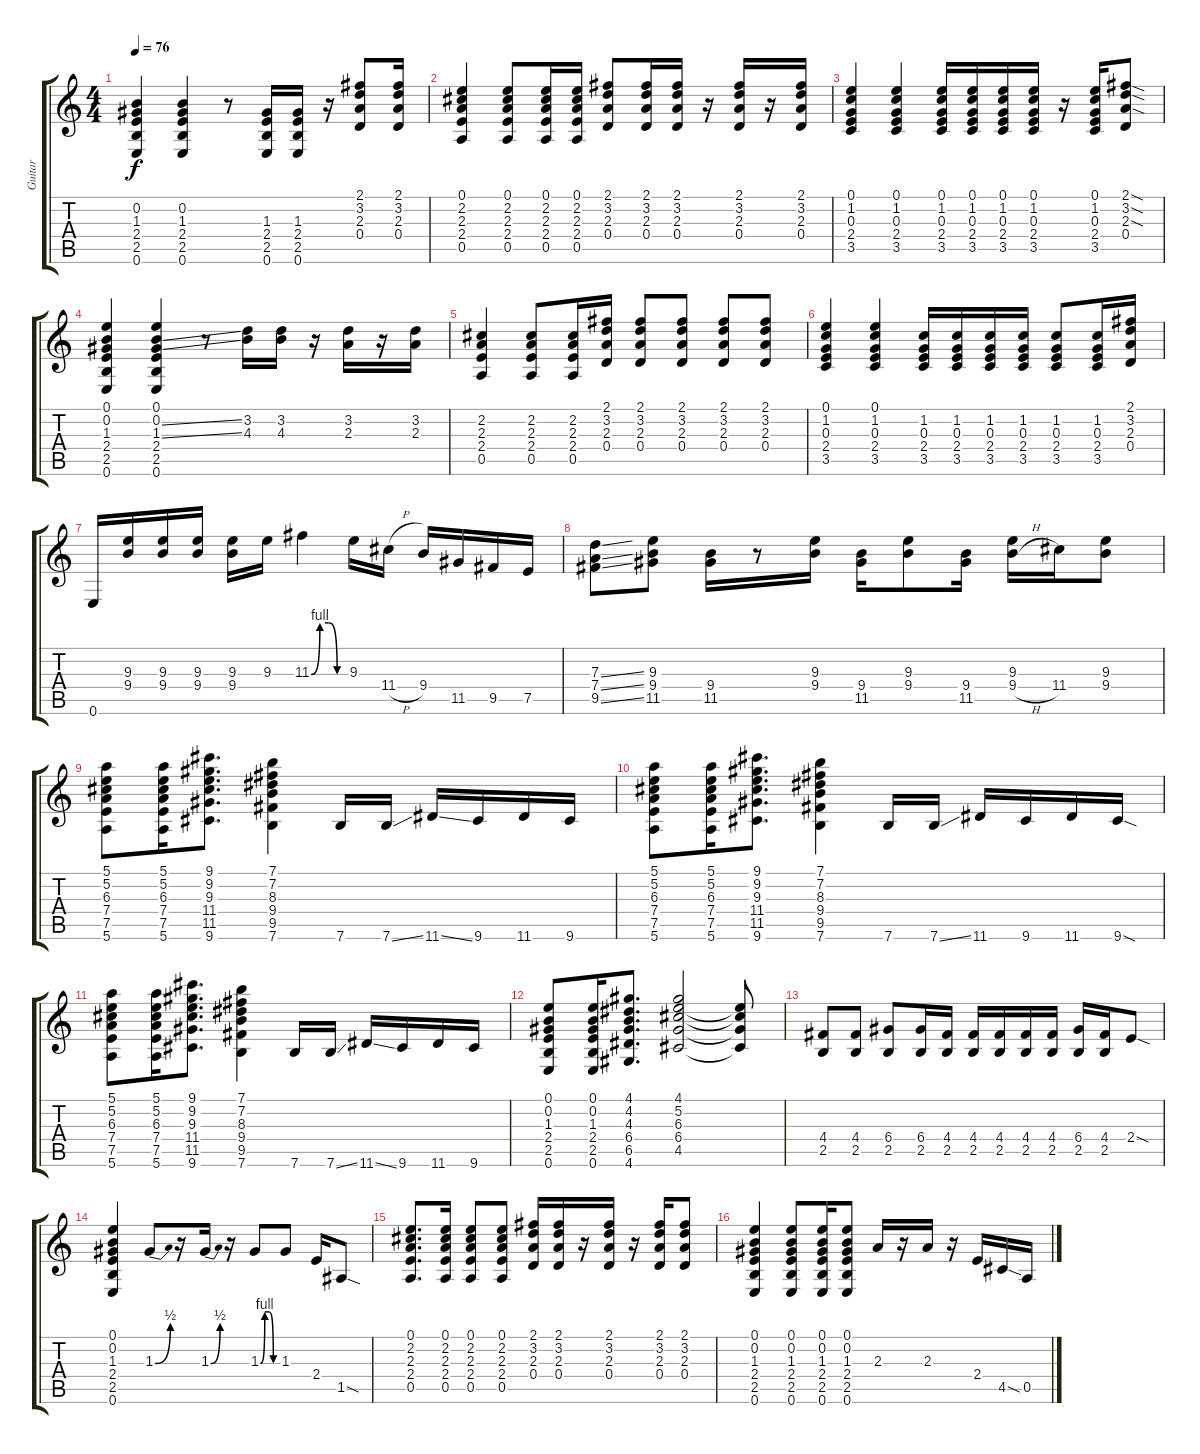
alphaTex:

\track ("Guitar" "Guitar") {instrument electricguitarclean}
\staff {score tabs}
\tuning (E4 B3 G3 D3 A2 E2) {hide}
\ts (4 4)
\tempo 76
\clef g2
\ks c
(0.2 1.3 2.4 2.5 0.6).4{dy f} (0.2 1.3 2.4 2.5 0.6).4 r.8 (1.3 2.4 2.5 0.6).16 (1.3 2.4 2.5 0.6).16 r.16 (2.1 3.2 2.3 0.4).8 (2.1 3.2 2.3 0.4).16 |
(0.1 2.2 2.3 2.4 0.5).4 (0.1 2.2 2.3 2.4 0.5).8 (0.1 2.2 2.3 2.4 0.5).16 (0.1 2.2 2.3 2.4 0.5).16 (2.1 3.2 2.3 0.4).8 (2.1 3.2 2.3 0.4).16 (2.1 3.2 2.3 0.4).16 r.16 (2.1 3.2 2.3 0.4).16 r.16 (2.1 3.2 2.3 0.4).16 |
(0.1 1.2 0.3 2.4 3.5).4 (0.1 1.2 0.3 2.4 3.5).4 (0.1 1.2 0.3 2.4 3.5).16 (0.1 1.2 0.3 2.4 3.5).16 (0.1 1.2 0.3 2.4 3.5).16 (0.1 1.2 0.3 2.4 3.5).16 r.16 (0.1 1.2 0.3 2.4 3.5).16 (2.1{sod} 3.2{sod} 2.3{sod} 0.4).8 |
(0.1 0.2 1.3 2.4 2.5 0.6).4 (0.1 0.2{ss} 1.3{ss} 2.4 2.5 0.6).4 r.8 (3.2 4.3).16 (3.2 4.3).16 r.16 (3.2 2.3).16 r.16 (3.2 2.3).16 |
(2.2 2.3 2.4 0.5).4 (2.2 2.3 2.4 0.5).8 (2.2 2.3 2.4 0.5).16 (2.1 3.2 2.3 0.4).16 (2.1 3.2 2.3 0.4).8 (2.1 3.2 2.3 0.4).8 (2.1 3.2 2.3 0.4).8 (2.1 3.2 2.3 0.4).8 |
(0.1 1.2 0.3 2.4 3.5).4 (0.1 1.2 0.3 2.4 3.5).4 (1.2 0.3 2.4 3.5).16 (1.2 0.3 2.4 3.5).16 (1.2 0.3 2.4 3.5).16 (1.2 0.3 2.4 3.5).16 (1.2 0.3 2.4 3.5).8 (1.2 0.3 2.4 3.5).16 (2.1 3.2 2.3 0.4).16 |
0.6.16 (9.3 9.4).16 (9.3 9.4).16 (9.3 9.4).16 (9.3 9.4).16 9.3.16 11.3{be (custom 0 0 15 4 30 4 45 0 60 0)}.4 9.3.16 11.4{h}.16 9.4.16 11.5.16 9.5.16 7.5.16 |
(7.3{ss} 7.4{ss} 9.5{ss}).8 (9.3 9.4 11.5).8 (9.4 11.5).16 r.8 (9.3 9.4).16 (9.4 11.5).16 (9.3 9.4).8 (9.4 11.5).16 (9.3 9.4{h}).16 11.4.16 (9.3 9.4).8 |
(5.1 5.2 6.3 7.4 7.5 5.6).8 (5.1 5.2 6.3 7.4 7.5 5.6).16 (9.1 9.2 9.3 11.4 11.5 9.6).8{d} (7.1 7.2 8.3 9.4 9.5 7.6).4 7.6.16 7.6{ss}.16 11.6{ss}.16 9.6.16 11.6.16 9.6.16 |
(5.1 5.2 6.3 7.4 7.5 5.6).8 (5.1 5.2 6.3 7.4 7.5 5.6).16 (9.1 9.2 9.3 11.4 11.5 9.6).8{d} (7.1 7.2 8.3 9.4 9.5 7.6).4 7.6.16 7.6{ss}.16 11.6.16 9.6.16 11.6.16 9.6{sod}.16 |
(5.1 5.2 6.3 7.4 7.5 5.6).8 (5.1 5.2 6.3 7.4 7.5 5.6).16 (9.1 9.2 9.3 11.4 11.5 9.6).8{d} (7.1 7.2 8.3 9.4 9.5 7.6).4 7.6.16 7.6{ss}.16 11.6{ss}.16 9.6.16 11.6.16 9.6.16 |
(0.1 0.2 1.3 2.4 2.5 0.6).8 (0.1 0.2 1.3 2.4 2.5 0.6).16 (4.1 4.2 4.3 6.4 6.5 4.6).8{d} (4.1 5.2 6.3 6.4 4.5).2 (5.2{t} 6.3{t} 6.4{t} 4.5{t}).8 |
(4.4 2.5).8 (4.4 2.5).8 (6.4 2.5).8 (6.4 2.5).16 (4.4 2.5).16 (4.4 2.5).16 (4.4 2.5).16 (4.4 2.5).16 (4.4 2.5).16 (6.4 2.5).16 (4.4 2.5).16 2.4{sod}.8 |
(0.1 0.2 1.3 2.4 2.5 0.6).4 1.3{be (bend 0 0 60 2)}.8 r.16 1.3{be (bend 0 0 60 2)}.16 r.16 1.3{be (custom 0 0 15 4 30 4 45 0 60 0)}.8 1.3.8 2.4.16 1.5{sod}.8 |
(0.1 2.2 2.3 2.4 0.5).8{d} (0.1 2.2 2.3 2.4 0.5).16 (0.1 2.2 2.3 2.4 0.5).8 (0.1 2.2 2.3 2.4 0.5).8 (2.1 3.2 2.3 0.4).16 (2.1 3.2 2.3 0.4).16 r.16 (2.1 3.2 2.3 0.4).16 r.16 (2.1 3.2 2.3 0.4).16 (2.1 3.2 2.3 0.4).8 |
(0.1 0.2 1.3 2.4 2.5 0.6).4 (0.1 0.2 1.3 2.4 2.5 0.6).8 (0.1 0.2 1.3 2.4 2.5 0.6).16 (0.1 0.2 1.3 2.4 2.5 0.6).8 2.3.16 r.16 2.3.16 r.16 2.4.16 4.5{sod}.16 0.5.16
